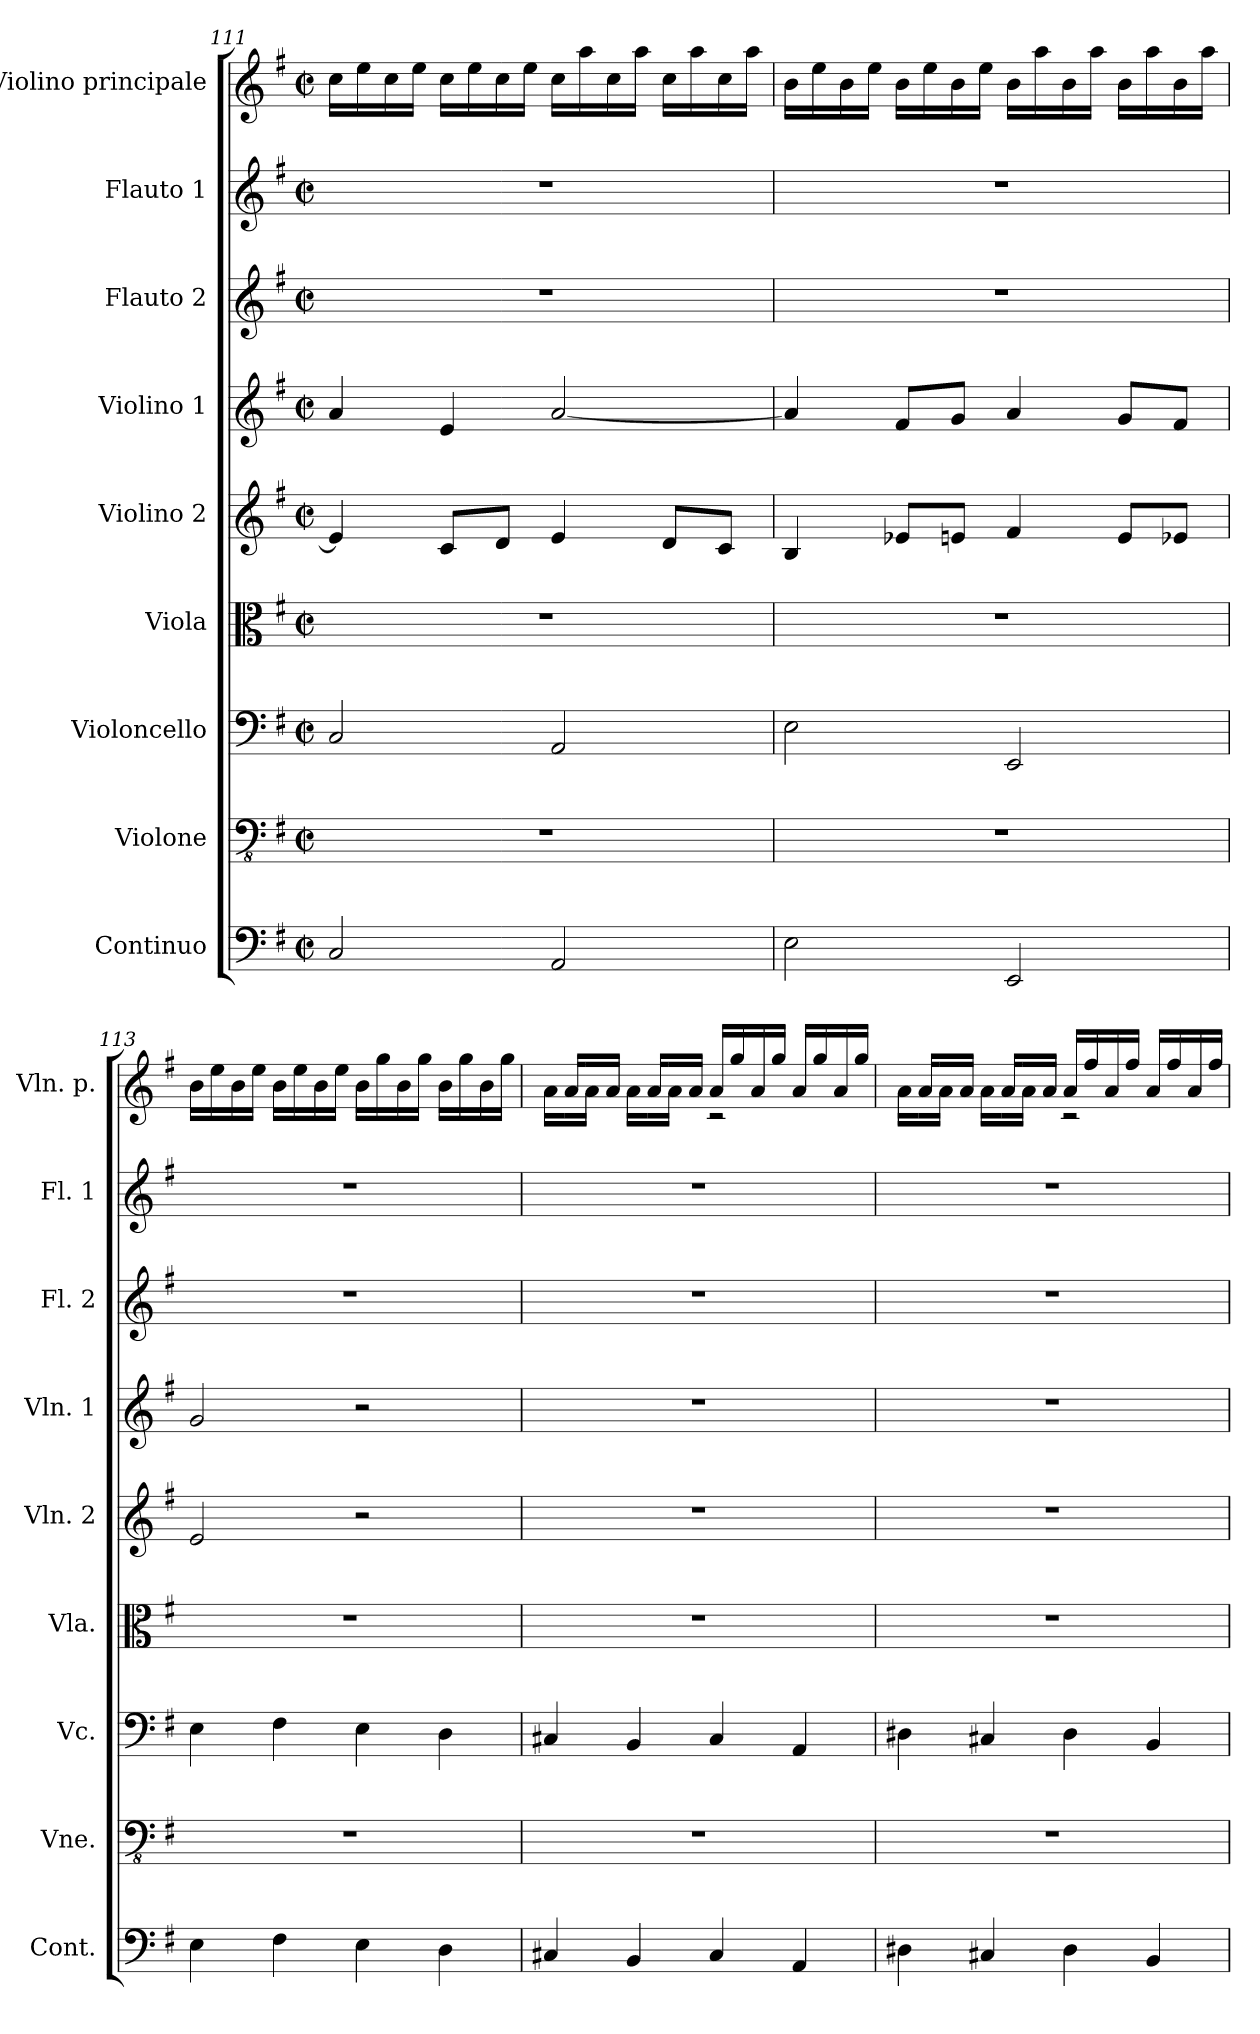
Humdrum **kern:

**kern	**kern	**kern	**kern	**kern	**kern	**kern	**kern	**kern
*part9	*part8	*part7	*part6	*part5	*part4	*part3	*part2	*part1
*staff9	*staff8	*staff7	*staff6	*staff5	*staff4	*staff3	*staff2	*staff1
*I"Continuo	*I"Violone	*I"Violoncello	*I"Viola	*I"Violino 2	*I"Violino 1	*I"Flauto 2	*I"Flauto 1	*I"Violino principale
*I'Cont.	*I'Vne.	*I'Vc.	*I'Vla.	*I'Vln. 2	*I'Vln. 1	*I'Fl. 2	*I'Fl. 1	*I'Vln. p.
*clefF4	*clefFv4	*clefF4	*clefC3	*clefG2	*clefG2	*clefG2	*clefG2	*clefG2
*	*ITrd7c12	*	*	*	*	*	*	*
*k[f#]	*k[f#]	*k[f#]	*k[f#]	*k[f#]	*k[f#]	*k[f#]	*k[f#]	*k[f#]
*M2/2	*M2/2	*M2/2	*M2/2	*M2/2	*M2/2	*M2/2	*M2/2	*M2/2
*met(c|)	*met(c|)	*met(c|)	*met(c|)	*met(c|)	*met(c|)	*met(c|)	*met(c|)	*met(c|)
=111	=111	=111	=111	=111	=111	=111	=111	=111
2C/	1r	2C/	1r	4e/]	4a/	1r	1r	16cc\LL
.	.	.	.	.	.	.	.	16ee\
.	.	.	.	.	.	.	.	16cc\
.	.	.	.	.	.	.	.	16ee\JJ
.	.	.	.	8c/L	4e/	.	.	16cc\LL
.	.	.	.	.	.	.	.	16ee\
.	.	.	.	8d/J	.	.	.	16cc\
.	.	.	.	.	.	.	.	16ee\JJ
2AA/	.	2AA/	.	4e/	[2a/	.	.	16cc\LL
.	.	.	.	.	.	.	.	16aa\
.	.	.	.	.	.	.	.	16cc\
.	.	.	.	.	.	.	.	16aa\JJ
.	.	.	.	8d/L	.	.	.	16cc\LL
.	.	.	.	.	.	.	.	16aa\
.	.	.	.	8c/J	.	.	.	16cc\
.	.	.	.	.	.	.	.	16aa\JJ
=112	=112	=112	=112	=112	=112	=112	=112	=112
2E\	1r	2E\	1r	4B/	4a/]	1r	1r	16b\LL
.	.	.	.	.	.	.	.	16ee\
.	.	.	.	.	.	.	.	16b\
.	.	.	.	.	.	.	.	16ee\JJ
.	.	.	.	8e-X/L	8f#/L	.	.	16b\LL
.	.	.	.	.	.	.	.	16ee\
.	.	.	.	8en/J	8g/J	.	.	16b\
.	.	.	.	.	.	.	.	16ee\JJ
2EE/	.	2EE/	.	4f#/	4a/	.	.	16b\LL
.	.	.	.	.	.	.	.	16aa\
.	.	.	.	.	.	.	.	16b\
.	.	.	.	.	.	.	.	16aa\JJ
.	.	.	.	8e/L	8g/L	.	.	16b\LL
.	.	.	.	.	.	.	.	16aa\
.	.	.	.	8e-X/J	8f#/J	.	.	16b\
.	.	.	.	.	.	.	.	16aa\JJ
!!LO:PB:g=z
=113	=113	=113	=113	=113	=113	=113	=113	=113
4E\	1r	4E\	1r	2e/	2g/	1r	1r	16b\LL
.	.	.	.	.	.	.	.	16ee\
.	.	.	.	.	.	.	.	16b\
.	.	.	.	.	.	.	.	16ee\JJ
4F#\	.	4F#\	.	.	.	.	.	16b\LL
.	.	.	.	.	.	.	.	16ee\
.	.	.	.	.	.	.	.	16b\
.	.	.	.	.	.	.	.	16ee\JJ
4E\	.	4E\	.	2r	2r	.	.	16b\LL
.	.	.	.	.	.	.	.	16gg\
.	.	.	.	.	.	.	.	16b\
.	.	.	.	.	.	.	.	16gg\JJ
4D\	.	4D\	.	.	.	.	.	16b\LL
.	.	.	.	.	.	.	.	16gg\
.	.	.	.	.	.	.	.	16b\
.	.	.	.	.	.	.	.	16gg\JJ
=114	=114	=114	=114	=114	=114	=114	=114	=114
*	*	*	*	*	*	*	*	*^
4C#X/	1r	4C#X/	1r	1r	1r	1r	1r	16ryy	16a\LL
.	.	.	.	.	.	.	.	16a/LL	16rcccyy
.	.	.	.	.	.	.	.	16rcyy	16a\JJ
.	.	.	.	.	.	.	.	16a/JJ	16ryy
4BB/	.	4BB/	.	.	.	.	.	16ryy	16a\LL
.	.	.	.	.	.	.	.	16a/LL	16rcccyy
.	.	.	.	.	.	.	.	16rcyy	16a\JJ
.	.	.	.	.	.	.	.	16a/JJ	16ryy
4C#/	.	4C#/	.	.	.	.	.	16a/LL	2r
.	.	.	.	.	.	.	.	16gg/	.
.	.	.	.	.	.	.	.	16a/	.
.	.	.	.	.	.	.	.	16gg/JJ	.
4AA/	.	4AA/	.	.	.	.	.	16a/LL	.
.	.	.	.	.	.	.	.	16gg/	.
.	.	.	.	.	.	.	.	16a/	.
.	.	.	.	.	.	.	.	16gg/JJ	.
=115	=115	=115	=115	=115	=115	=115	=115	=115	=115
4D#X\	1r	4D#X\	1r	1r	1r	1r	1r	16ryy	16a\LL
.	.	.	.	.	.	.	.	16a/LL	16rcccyy
.	.	.	.	.	.	.	.	16rcyy	16a\JJ
.	.	.	.	.	.	.	.	16a/JJ	16ryy
4C#X/	.	4C#X/	.	.	.	.	.	16ryy	16a\LL
.	.	.	.	.	.	.	.	16a/LL	16rcccyy
.	.	.	.	.	.	.	.	16rcyy	16a\JJ
.	.	.	.	.	.	.	.	16a/JJ	16ryy
4D#\	.	4D#\	.	.	.	.	.	16a/LL	2r
.	.	.	.	.	.	.	.	16ff#/	.
.	.	.	.	.	.	.	.	16a/	.
.	.	.	.	.	.	.	.	16ff#/JJ	.
4BB/	.	4BB/	.	.	.	.	.	16a/LL	.
.	.	.	.	.	.	.	.	16ff#/	.
.	.	.	.	.	.	.	.	16a/	.
.	.	.	.	.	.	.	.	16ff#/JJ	.
*	*	*	*	*	*	*	*	*v	*v
=	=	=	=	=	=	=	=	=
*-	*-	*-	*-	*-	*-	*-	*-	*-
